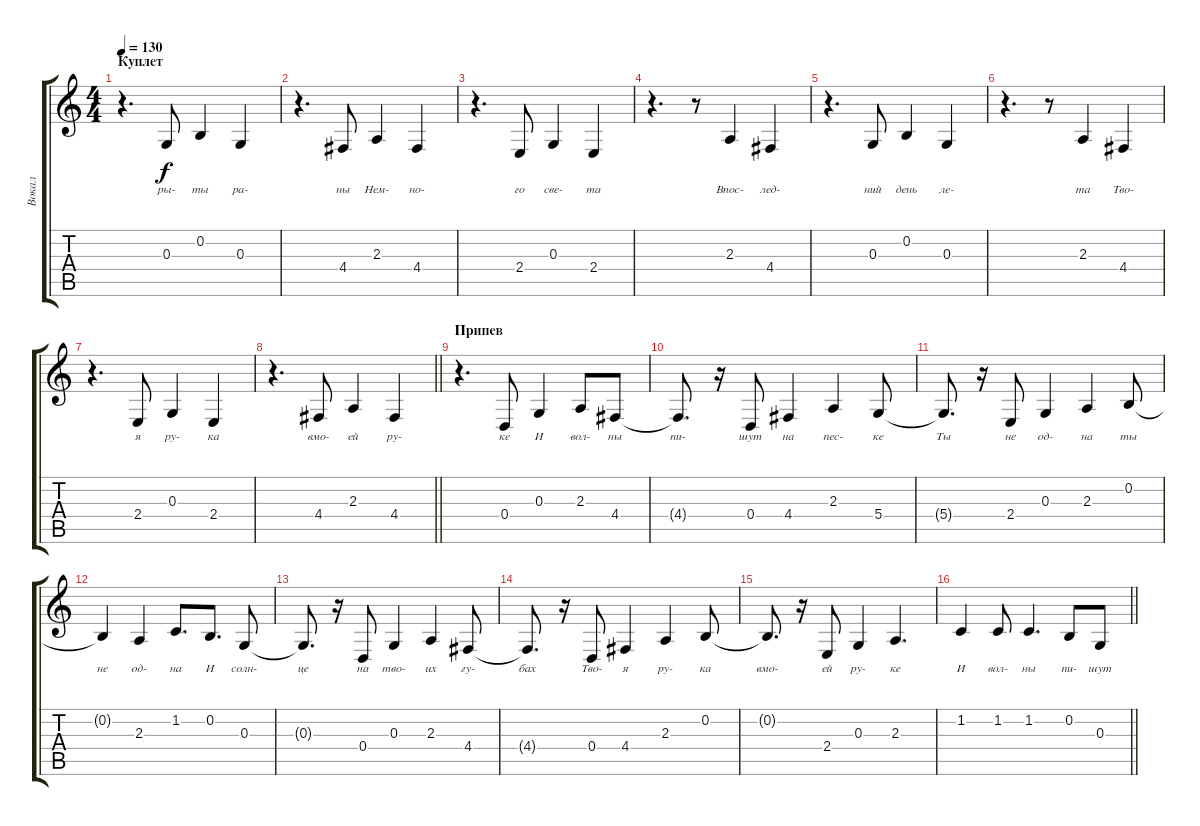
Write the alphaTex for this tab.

\track ("Вокал" "Вокал") {instrument lead2sawtooth}
\staff {score tabs}
\tuning (E4 B3 G3 D3 A2 E2) {hide}
\ts (4 4)
\section ("" "Куплет")
\tempo 130
\clef g2
\ks c
r.4{d dy f} 0.3.8{lyrics (0 "pы-") lyrics (1 "") lyrics (2 "") lyrics (3 "") lyrics (4 "")} 0.2.4{lyrics (0 "ты") lyrics (1 "") lyrics (2 "") lyrics (3 "") lyrics (4 "")} 0.3.4{lyrics (0 "pа-") lyrics (1 "") lyrics (2 "") lyrics (3 "") lyrics (4 "")} |
r.4{d} 4.4.8{lyrics (0 "ны") lyrics (1 "") lyrics (2 "") lyrics (3 "") lyrics (4 "")} 2.3.4{lyrics (0 "Hем-") lyrics (1 "") lyrics (2 "") lyrics (3 "") lyrics (4 "")} 4.4.4{lyrics (0 "но-") lyrics (1 "") lyrics (2 "") lyrics (3 "") lyrics (4 "")} |
r.4{d} 2.4.8{lyrics (0 "го") lyrics (1 "") lyrics (2 "") lyrics (3 "") lyrics (4 "")} 0.3.4{lyrics (0 "све-") lyrics (1 "") lyrics (2 "") lyrics (3 "") lyrics (4 "")} 2.4.4{lyrics (0 "та") lyrics (1 "") lyrics (2 "") lyrics (3 "") lyrics (4 "")} |
r.4{d} r.8 2.3.4{lyrics (0 "Впос-") lyrics (1 "") lyrics (2 "") lyrics (3 "") lyrics (4 "")} 4.4.4{lyrics (0 "лед-") lyrics (1 "") lyrics (2 "") lyrics (3 "") lyrics (4 "")} |
r.4{d} 0.3.8{lyrics (0 "ний") lyrics (1 "") lyrics (2 "") lyrics (3 "") lyrics (4 "")} 0.2.4{lyrics (0 "день") lyrics (1 "") lyrics (2 "") lyrics (3 "") lyrics (4 "")} 0.3.4{lyrics (0 "ле-") lyrics (1 "") lyrics (2 "") lyrics (3 "") lyrics (4 "")} |
r.4{d} r.8 2.3.4{lyrics (0 "та") lyrics (1 "") lyrics (2 "") lyrics (3 "") lyrics (4 "")} 4.4.4{lyrics (0 "Тво-") lyrics (1 "") lyrics (2 "") lyrics (3 "") lyrics (4 "")} |
r.4{d} 2.4.8{lyrics (0 "я") lyrics (1 "") lyrics (2 "") lyrics (3 "") lyrics (4 "")} 0.3.4{lyrics (0 "py-") lyrics (1 "") lyrics (2 "") lyrics (3 "") lyrics (4 "")} 2.4.4{lyrics (0 "ка") lyrics (1 "") lyrics (2 "") lyrics (3 "") lyrics (4 "")} |
\barLineRight lightlight
r.4{d} 4.4.8{lyrics (0 "вмо-") lyrics (1 "") lyrics (2 "") lyrics (3 "") lyrics (4 "")} 2.3.4{lyrics (0 "ей") lyrics (1 "") lyrics (2 "") lyrics (3 "") lyrics (4 "")} 4.4.4{lyrics (0 "py-") lyrics (1 "") lyrics (2 "") lyrics (3 "") lyrics (4 "")} |
\section ("" "Припев")
r.4{d} 0.4.8{lyrics (0 "ке") lyrics (1 "") lyrics (2 "") lyrics (3 "") lyrics (4 "")} 0.3.4{lyrics (0 "И") lyrics (1 "") lyrics (2 "") lyrics (3 "") lyrics (4 "")} 2.3.8{lyrics (0 "вол-") lyrics (1 "") lyrics (2 "") lyrics (3 "") lyrics (4 "")} 4.4.8{lyrics (0 "ны") lyrics (1 "") lyrics (2 "") lyrics (3 "") lyrics (4 "")} |
4.4{t}.8{d lyrics (0 "пи-") lyrics (1 "") lyrics (2 "") lyrics (3 "") lyrics (4 "")} r.16 0.4.8{lyrics (0 "шyт") lyrics (1 "") lyrics (2 "") lyrics (3 "") lyrics (4 "")} 4.4.4{lyrics (0 "на") lyrics (1 "") lyrics (2 "") lyrics (3 "") lyrics (4 "")} 2.3.4{lyrics (0 "пес-") lyrics (1 "") lyrics (2 "") lyrics (3 "") lyrics (4 "")} 5.4.8{lyrics (0 "ке") lyrics (1 "") lyrics (2 "") lyrics (3 "") lyrics (4 "")} |
5.4{t}.8{d lyrics (0 "Ты") lyrics (1 "") lyrics (2 "") lyrics (3 "") lyrics (4 "")} r.16 2.4.8{lyrics (0 "не") lyrics (1 "") lyrics (2 "") lyrics (3 "") lyrics (4 "")} 0.3.4{lyrics (0 "од-") lyrics (1 "") lyrics (2 "") lyrics (3 "") lyrics (4 "")} 2.3.4{lyrics (0 "на") lyrics (1 "") lyrics (2 "") lyrics (3 "") lyrics (4 "")} 0.2.8{lyrics (0 "ты") lyrics (1 "") lyrics (2 "") lyrics (3 "") lyrics (4 "")} |
0.2{t}.4{lyrics (0 "не") lyrics (1 "") lyrics (2 "") lyrics (3 "") lyrics (4 "")} 2.3.4{lyrics (0 "од-") lyrics (1 "") lyrics (2 "") lyrics (3 "") lyrics (4 "")} 1.2.8{d lyrics (0 "на") lyrics (1 "") lyrics (2 "") lyrics (3 "") lyrics (4 "")} 0.2.8{d lyrics (0 "И") lyrics (1 "") lyrics (2 "") lyrics (3 "") lyrics (4 "")} 0.3.8{lyrics (0 "солн-") lyrics (1 "") lyrics (2 "") lyrics (3 "") lyrics (4 "")} |
0.3{t}.8{d lyrics (0 "це") lyrics (1 "") lyrics (2 "") lyrics (3 "") lyrics (4 "")} r.16 0.4.8{lyrics (0 "на") lyrics (1 "") lyrics (2 "") lyrics (3 "") lyrics (4 "")} 0.3.4{lyrics (0 "тво-") lyrics (1 "") lyrics (2 "") lyrics (3 "") lyrics (4 "")} 2.3.4{lyrics (0 "их") lyrics (1 "") lyrics (2 "") lyrics (3 "") lyrics (4 "")} 4.4.8{lyrics (0 "гy-") lyrics (1 "") lyrics (2 "") lyrics (3 "") lyrics (4 "")} |
4.4{t}.8{d lyrics (0 "бах") lyrics (1 "") lyrics (2 "") lyrics (3 "") lyrics (4 "")} r.16 0.4.8{lyrics (0 "Тво-") lyrics (1 "") lyrics (2 "") lyrics (3 "") lyrics (4 "")} 4.4.4{lyrics (0 "я") lyrics (1 "") lyrics (2 "") lyrics (3 "") lyrics (4 "")} 2.3.4{lyrics (0 "py-") lyrics (1 "") lyrics (2 "") lyrics (3 "") lyrics (4 "")} 0.2.8{lyrics (0 "ка") lyrics (1 "") lyrics (2 "") lyrics (3 "") lyrics (4 "")} |
0.2{t}.8{d lyrics (0 "вмо-") lyrics (1 "") lyrics (2 "") lyrics (3 "") lyrics (4 "")} r.16 2.4.8{lyrics (0 "ей") lyrics (1 "") lyrics (2 "") lyrics (3 "") lyrics (4 "")} 0.3.4{lyrics (0 "py-") lyrics (1 "") lyrics (2 "") lyrics (3 "") lyrics (4 "")} 2.3.4{d lyrics (0 "ке") lyrics (1 "") lyrics (2 "") lyrics (3 "") lyrics (4 "")} |
\barLineRight lightlight
1.2.4{lyrics (0 "И") lyrics (1 "") lyrics (2 "") lyrics (3 "") lyrics (4 "")} 1.2.8{lyrics (0 "вол-") lyrics (1 "") lyrics (2 "") lyrics (3 "") lyrics (4 "")} 1.2.4{d lyrics (0 "ны") lyrics (1 "") lyrics (2 "") lyrics (3 "") lyrics (4 "")} 0.2.8{lyrics (0 "пи-") lyrics (1 "") lyrics (2 "") lyrics (3 "") lyrics (4 "")} 0.3.8{lyrics (0 "шyт") lyrics (1 "") lyrics (2 "") lyrics (3 "") lyrics (4 "")}
